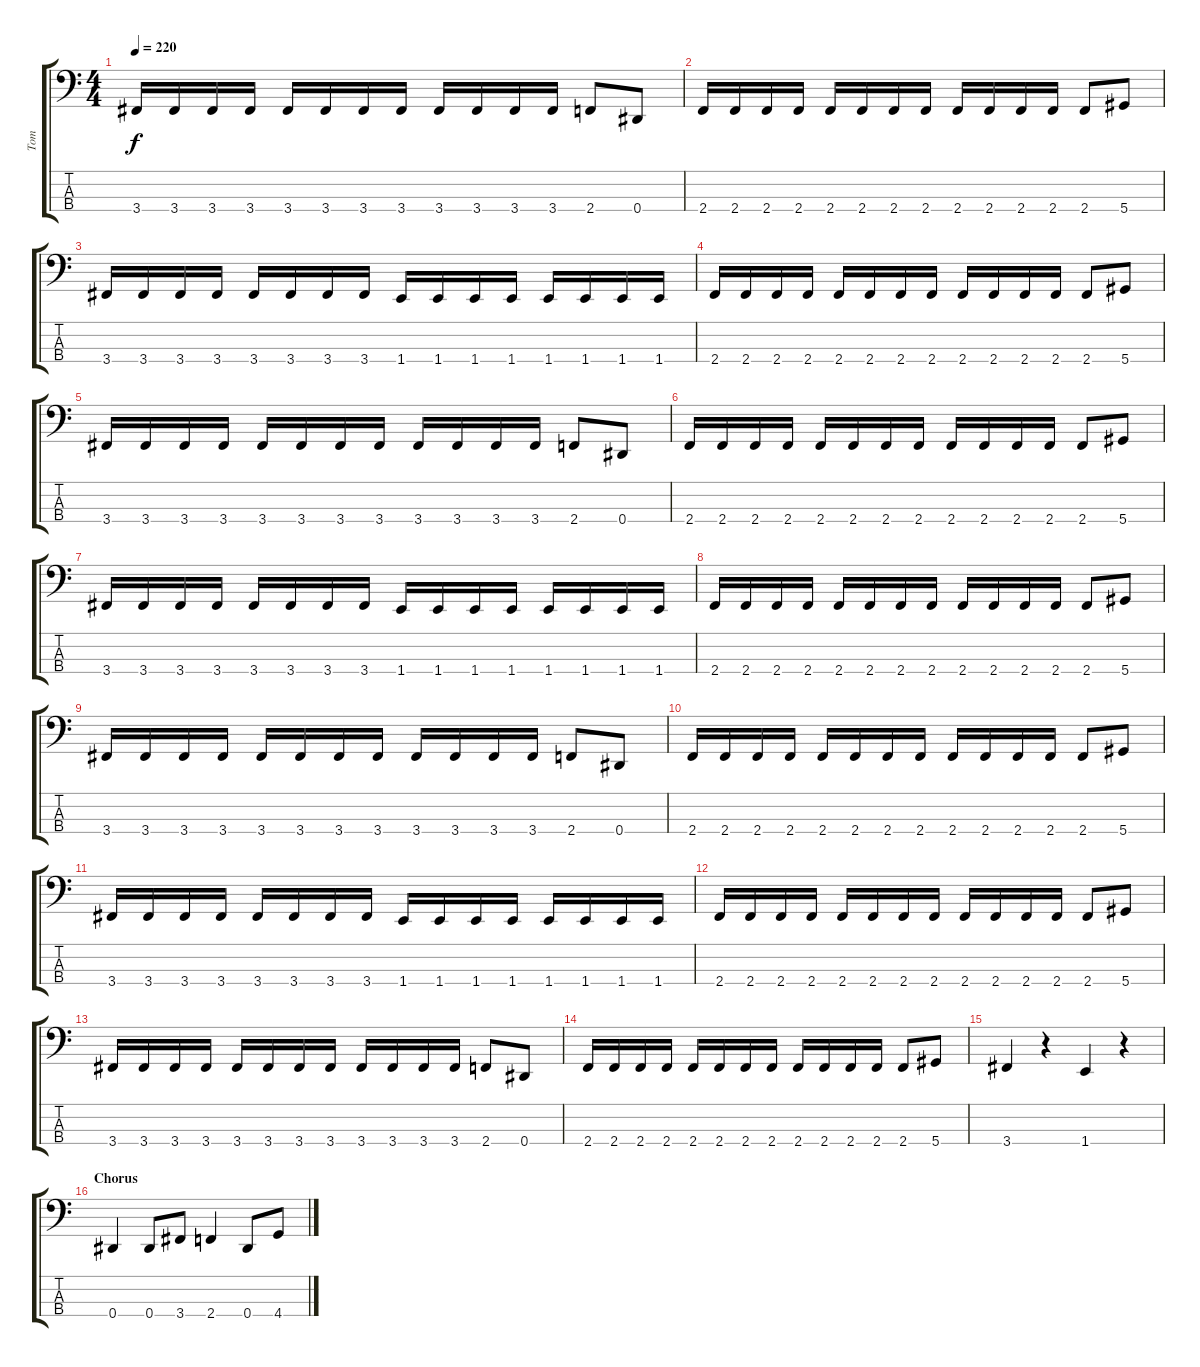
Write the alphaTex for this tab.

\track ("Tom" "Tom") {instrument electricbasspick}
\staff {score tabs}
\tuning (Gb2 Db2 Ab1 Eb1) {hide}
\ts (4 4)
\tempo 220
\clef f4
\ks c
3.4.16{dy f} 3.4.16 3.4.16 3.4.16 3.4.16 3.4.16 3.4.16 3.4.16 3.4.16 3.4.16 3.4.16 3.4.16 2.4.8 0.4.8 |
2.4.16 2.4.16 2.4.16 2.4.16 2.4.16 2.4.16 2.4.16 2.4.16 2.4.16 2.4.16 2.4.16 2.4.16 2.4.8 5.4.8 |
3.4.16 3.4.16 3.4.16 3.4.16 3.4.16 3.4.16 3.4.16 3.4.16 1.4.16 1.4.16 1.4.16 1.4.16 1.4.16 1.4.16 1.4.16 1.4.16 |
2.4.16 2.4.16 2.4.16 2.4.16 2.4.16 2.4.16 2.4.16 2.4.16 2.4.16 2.4.16 2.4.16 2.4.16 2.4.8 5.4.8 |
3.4.16 3.4.16 3.4.16 3.4.16 3.4.16 3.4.16 3.4.16 3.4.16 3.4.16 3.4.16 3.4.16 3.4.16 2.4.8 0.4.8 |
2.4.16 2.4.16 2.4.16 2.4.16 2.4.16 2.4.16 2.4.16 2.4.16 2.4.16 2.4.16 2.4.16 2.4.16 2.4.8 5.4.8 |
3.4.16 3.4.16 3.4.16 3.4.16 3.4.16 3.4.16 3.4.16 3.4.16 1.4.16 1.4.16 1.4.16 1.4.16 1.4.16 1.4.16 1.4.16 1.4.16 |
2.4.16 2.4.16 2.4.16 2.4.16 2.4.16 2.4.16 2.4.16 2.4.16 2.4.16 2.4.16 2.4.16 2.4.16 2.4.8 5.4.8 |
3.4.16 3.4.16 3.4.16 3.4.16 3.4.16 3.4.16 3.4.16 3.4.16 3.4.16 3.4.16 3.4.16 3.4.16 2.4.8 0.4.8 |
2.4.16 2.4.16 2.4.16 2.4.16 2.4.16 2.4.16 2.4.16 2.4.16 2.4.16 2.4.16 2.4.16 2.4.16 2.4.8 5.4.8 |
3.4.16 3.4.16 3.4.16 3.4.16 3.4.16 3.4.16 3.4.16 3.4.16 1.4.16 1.4.16 1.4.16 1.4.16 1.4.16 1.4.16 1.4.16 1.4.16 |
2.4.16 2.4.16 2.4.16 2.4.16 2.4.16 2.4.16 2.4.16 2.4.16 2.4.16 2.4.16 2.4.16 2.4.16 2.4.8 5.4.8 |
3.4.16 3.4.16 3.4.16 3.4.16 3.4.16 3.4.16 3.4.16 3.4.16 3.4.16 3.4.16 3.4.16 3.4.16 2.4.8 0.4.8 |
2.4.16 2.4.16 2.4.16 2.4.16 2.4.16 2.4.16 2.4.16 2.4.16 2.4.16 2.4.16 2.4.16 2.4.16 2.4.8 5.4.8 |
3.4.4 r.4 1.4.4 r.4 |
\section ("" "Chorus")
0.4.4 0.4.8 3.4.8 2.4.4 0.4.8 4.4.8
